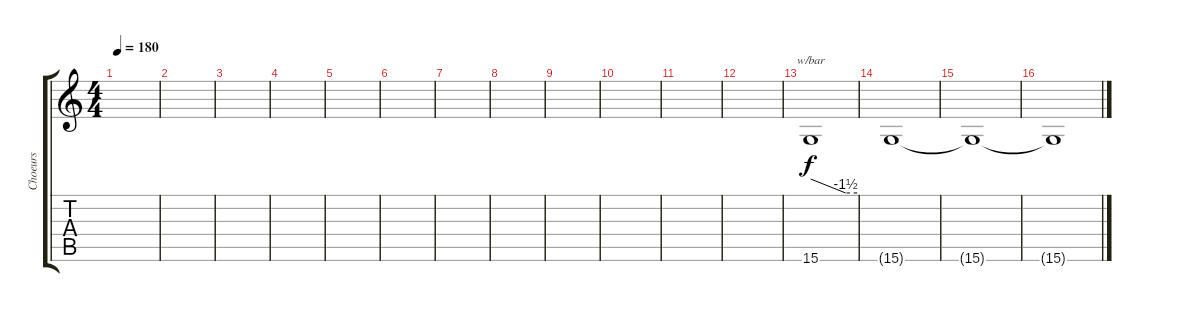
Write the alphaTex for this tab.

\track ("Choeurs" "Choeurs") {instrument choiraahs}
\staff {score tabs}
\tuning (E4 B3 G3 D3 A2 E2) {hide}
\ts (4 4)
\tempo 180
\clef g2
\ks c
|
|
|
|
|
|
|
|
|
|
|
|
15.6.1{tbe (custom default 0 0 45 -6 60 -6)} |
15.6{t}.1 |
15.6{t}.1 |
15.6{t}.1
